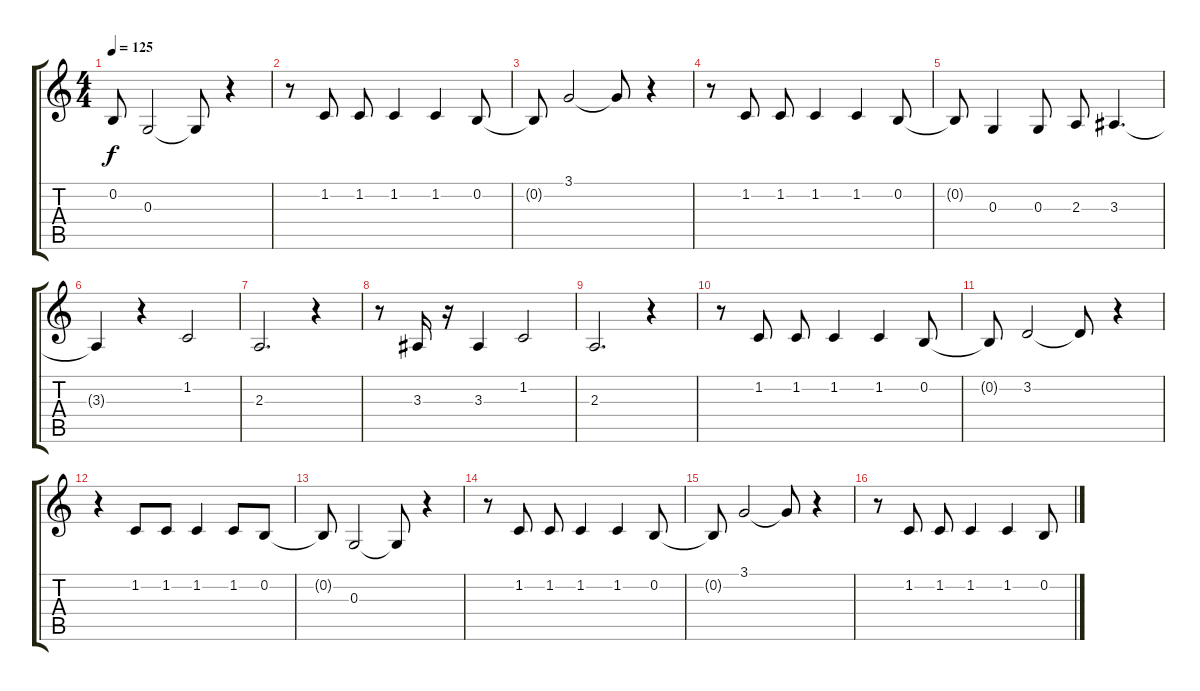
\track "" {instrument englishhorn}
\staff {score tabs}
\tuning (E4 B3 G3 D3 A2 E2) {hide}
\ts (4 4)
\tempo 125
\clef g2
\ks c
0.2{t}.8{dy f} 0.3.2 0.3{t}.8 r.4 |
r.8 1.2.8 1.2.8 1.2.4 1.2.4 0.2.8 |
0.2{t}.8 3.1.2 3.1{t}.8 r.4 |
r.8 1.2.8 1.2.8 1.2.4 1.2.4 0.2.8 |
0.2{t}.8 0.3.4 0.3.8 2.3.8 3.3.4{d} |
3.3{t}.4 r.4 1.2.2 |
2.3.2{d} r.4 |
r.8 3.3.16 r.16 3.3.4 1.2.2 |
2.3.2{d} r.4 |
r.8 1.2.8 1.2.8 1.2.4 1.2.4 0.2.8 |
0.2{t}.8 3.2.2 3.2{t}.8 r.4 |
r.4 1.2.8 1.2.8 1.2.4 1.2.8 0.2.8 |
0.2{t}.8 0.3.2 0.3{t}.8 r.4 |
r.8 1.2.8 1.2.8 1.2.4 1.2.4 0.2.8 |
0.2{t}.8 3.1.2 3.1{t}.8 r.4 |
r.8 1.2.8 1.2.8 1.2.4 1.2.4 0.2.8
